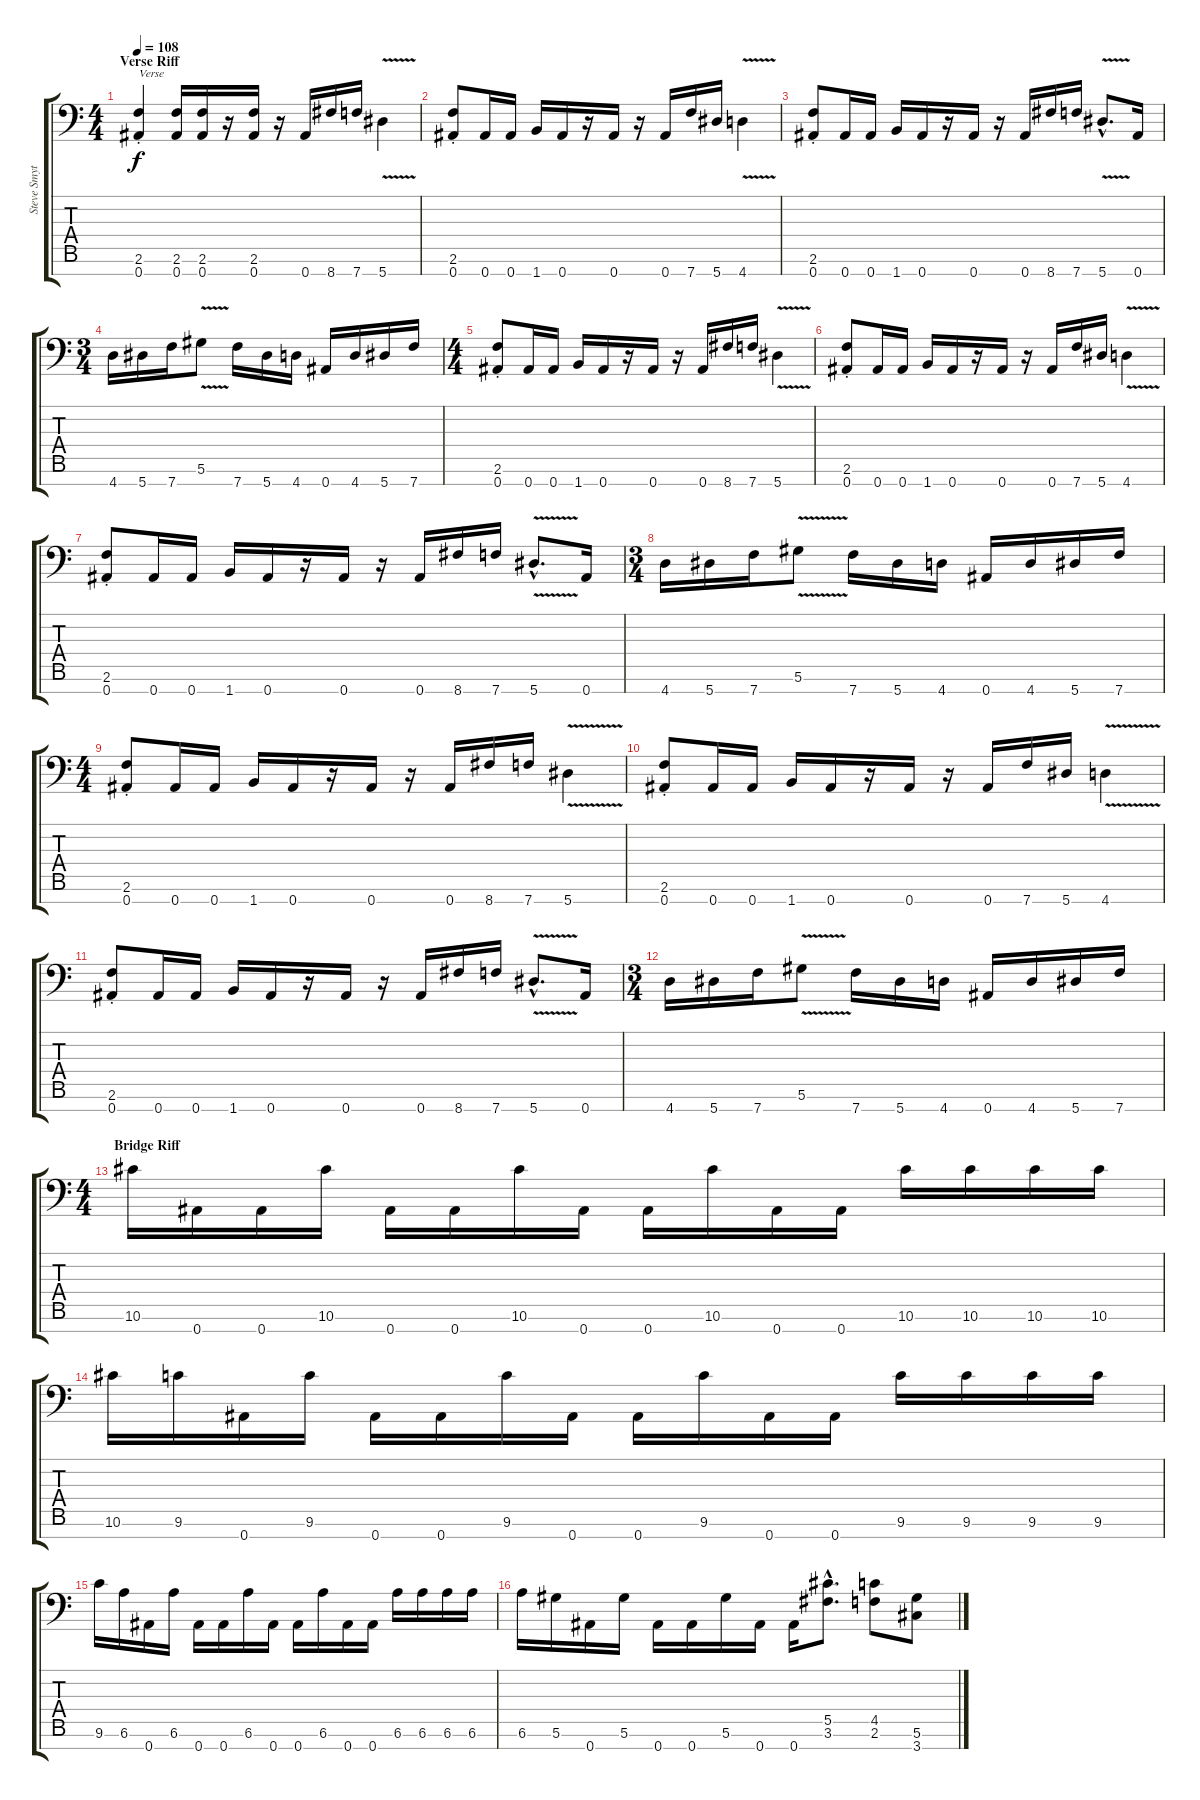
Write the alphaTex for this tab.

\track ("Steve Smyth Rhythm" "Steve Smyt") {instrument distortionguitar}
\staff {score tabs}
\tuning (Eb4 Bb3 Gb3 Db3 Ab2 Eb2 Bb1) {hide}
\ts (4 4)
\section ("" "Verse Riff")
\tempo 108
\clef f4
\ks c
(2.6{st} 0.7{st}).4{txt "Verse" dy f} (2.6 0.7).16 (2.6 0.7).16 r.16 (2.6 0.7).16 r.16 0.7.16 8.7.16 7.7.16 5.7{v}.4 |
(2.6{st} 0.7{st}).8 0.7.16 0.7.16 1.7.16 0.7.16 r.16 0.7.16 r.16 0.7.16 7.7.16 5.7.16 4.7{v}.4 |
(2.6{st} 0.7{st}).8 0.7.16 0.7.16 1.7.16 0.7.16 r.16 0.7.16 r.16 0.7.16 8.7.16 7.7.16 5.7{v hac}.8{d} 0.7.16 |
\ts (3 4)
4.7.16 5.7.16 7.7.16 5.6{v}.8 7.7.16 5.7.16 4.7.16 0.7.16 4.7.16 5.7.16 7.7.16 |
\ts (4 4)
(2.6{st} 0.7{st}).8 0.7.16 0.7.16 1.7.16 0.7.16 r.16 0.7.16 r.16 0.7.16 8.7.16 7.7.16 5.7{v}.4 |
(2.6{st} 0.7{st}).8 0.7.16 0.7.16 1.7.16 0.7.16 r.16 0.7.16 r.16 0.7.16 7.7.16 5.7.16 4.7{v}.4 |
(2.6{st} 0.7{st}).8 0.7.16 0.7.16 1.7.16 0.7.16 r.16 0.7.16 r.16 0.7.16 8.7.16 7.7.16 5.7{v hac}.8{d} 0.7.16 |
\ts (3 4)
4.7.16 5.7.16 7.7.16 5.6{v}.8 7.7.16 5.7.16 4.7.16 0.7.16 4.7.16 5.7.16 7.7.16 |
\ts (4 4)
(2.6{st} 0.7{st}).8 0.7.16 0.7.16 1.7.16 0.7.16 r.16 0.7.16 r.16 0.7.16 8.7.16 7.7.16 5.7{v}.4 |
(2.6{st} 0.7{st}).8 0.7.16 0.7.16 1.7.16 0.7.16 r.16 0.7.16 r.16 0.7.16 7.7.16 5.7.16 4.7{v}.4 |
(2.6{st} 0.7{st}).8 0.7.16 0.7.16 1.7.16 0.7.16 r.16 0.7.16 r.16 0.7.16 8.7.16 7.7.16 5.7{v hac}.8{d} 0.7.16 |
\ts (3 4)
4.7.16 5.7.16 7.7.16 5.6{v}.8 7.7.16 5.7.16 4.7.16 0.7.16 4.7.16 5.7.16 7.7.16 |
\ts (4 4)
\section ("" "Bridge Riff")
10.6.16 0.7.16 0.7.16 10.6.16 0.7.16 0.7.16 10.6.16 0.7.16 0.7.16 10.6.16 0.7.16 0.7.16 10.6.16 10.6.16 10.6.16 10.6.16 |
10.6.16 9.6.16 0.7.16 9.6.16 0.7.16 0.7.16 9.6.16 0.7.16 0.7.16 9.6.16 0.7.16 0.7.16 9.6.16 9.6.16 9.6.16 9.6.16 |
9.6.16 6.6.16 0.7.16 6.6.16 0.7.16 0.7.16 6.6.16 0.7.16 0.7.16 6.6.16 0.7.16 0.7.16 6.6.16 6.6.16 6.6.16 6.6.16 |
6.6.16 5.6.16 0.7.16 5.6.16 0.7.16 0.7.16 5.6.16 0.7.16 0.7.16 (5.5{hac} 3.6{hac}).8{d} (4.5 2.6).8 (5.6 3.7).8
